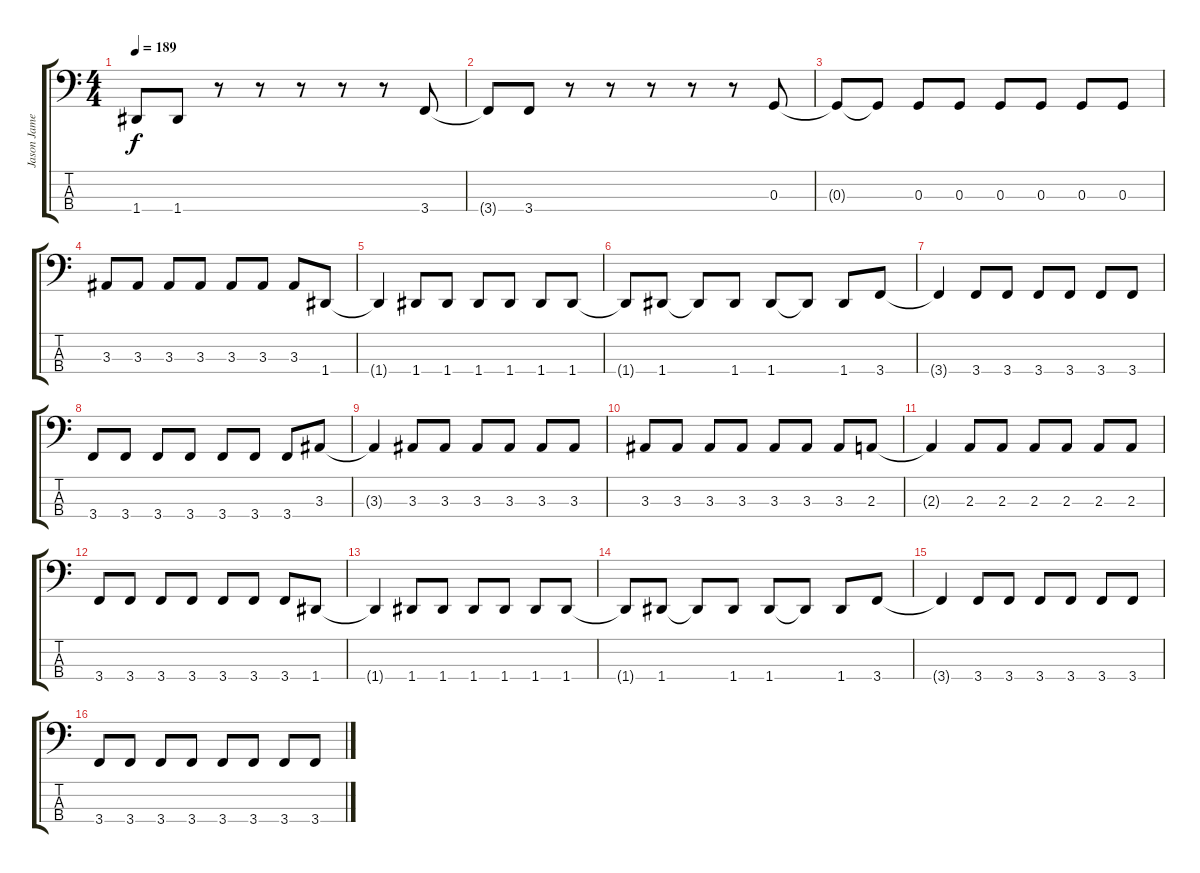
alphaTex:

\track ("Jason James" "Jason Jame") {instrument electricbasspick}
\staff {score tabs}
\tuning (F2 C2 G1 D1) {hide}
\ts (4 4)
\tempo 189
\clef f4
\ks c
1.4{t}.8{dy f} 1.4.8 r.8 r.8 r.8 r.8 r.8 3.4.8 |
3.4{t}.8 3.4.8 r.8 r.8 r.8 r.8 r.8 0.3.8 |
0.3{t}.8 0.3{t}.8 0.3.8 0.3.8 0.3.8 0.3.8 0.3.8 0.3.8 |
3.3.8 3.3.8 3.3.8 3.3.8 3.3.8 3.3.8 3.3.8 1.4.8 |
1.4{t}.4 1.4.8 1.4.8 1.4.8 1.4.8 1.4.8 1.4.8 |
1.4{t}.8 1.4.8 1.4{t}.8 1.4.8 1.4.8 1.4{t}.8 1.4.8 3.4.8 |
3.4{t}.4 3.4.8 3.4.8 3.4.8 3.4.8 3.4.8 3.4.8 |
3.4.8 3.4.8 3.4.8 3.4.8 3.4.8 3.4.8 3.4.8 3.3.8 |
3.3{t}.4 3.3.8 3.3.8 3.3.8 3.3.8 3.3.8 3.3.8 |
3.3.8 3.3.8 3.3.8 3.3.8 3.3.8 3.3.8 3.3.8 2.3.8 |
2.3{t}.4 2.3.8 2.3.8 2.3.8 2.3.8 2.3.8 2.3.8 |
3.4.8 3.4.8 3.4.8 3.4.8 3.4.8 3.4.8 3.4.8 1.4.8 |
1.4{t}.4 1.4.8 1.4.8 1.4.8 1.4.8 1.4.8 1.4.8 |
1.4{t}.8 1.4.8 1.4{t}.8 1.4.8 1.4.8 1.4{t}.8 1.4.8 3.4.8 |
3.4{t}.4 3.4.8 3.4.8 3.4.8 3.4.8 3.4.8 3.4.8 |
3.4.8 3.4.8 3.4.8 3.4.8 3.4.8 3.4.8 3.4.8 3.4.8
